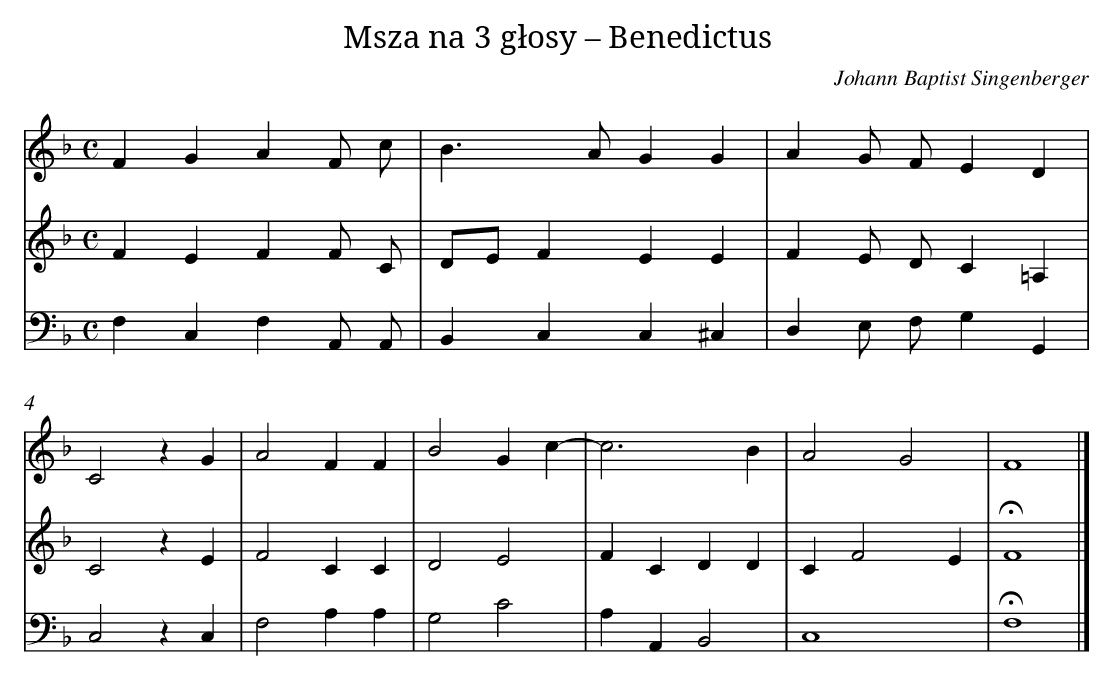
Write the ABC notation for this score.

X:1
T: Msza na 3 głosy – Benedictus
C: Johann Baptist Singenberger
L: 1/4
M: C
V: 1 clef=treble
V: 2 clef=treble
V: 3 clef=bass
K: F
[V:1] FGAF/ c/ |
[V:2] FEFF/ C/ |
[V:3] F,C,F,A,,/ A,,/ |
[V:1] B>AGG |
[V:2] D/E/FEE |
[V:3] B,,C,C,^C, |
[V:1] AG/ F/ED |
[V:2] FE/ D/C=A, |
[V:3] D,E,/ F,/G,G,, |
[V:1] C2zG |
[V:2] C2zE |
[V:3] C,2zC, |
[V:1] A2FF |
[V:2] F2CC |
[V:3] F,2A,A, |
[V:1] B2Gc- |
[V:2] D2E2 |
[V:3] G,2C2 |
[V:1] c3B |
[V:2] FCDD |
[V:3] A,A,,B,,2 |
[V:1] A2G2 |
[V:2] CF2E |
[V:3] C,4 |
[V:1] F4 |]
[V:2] !fermata!F4 |]
[V:3] !fermata!F,4 |]
